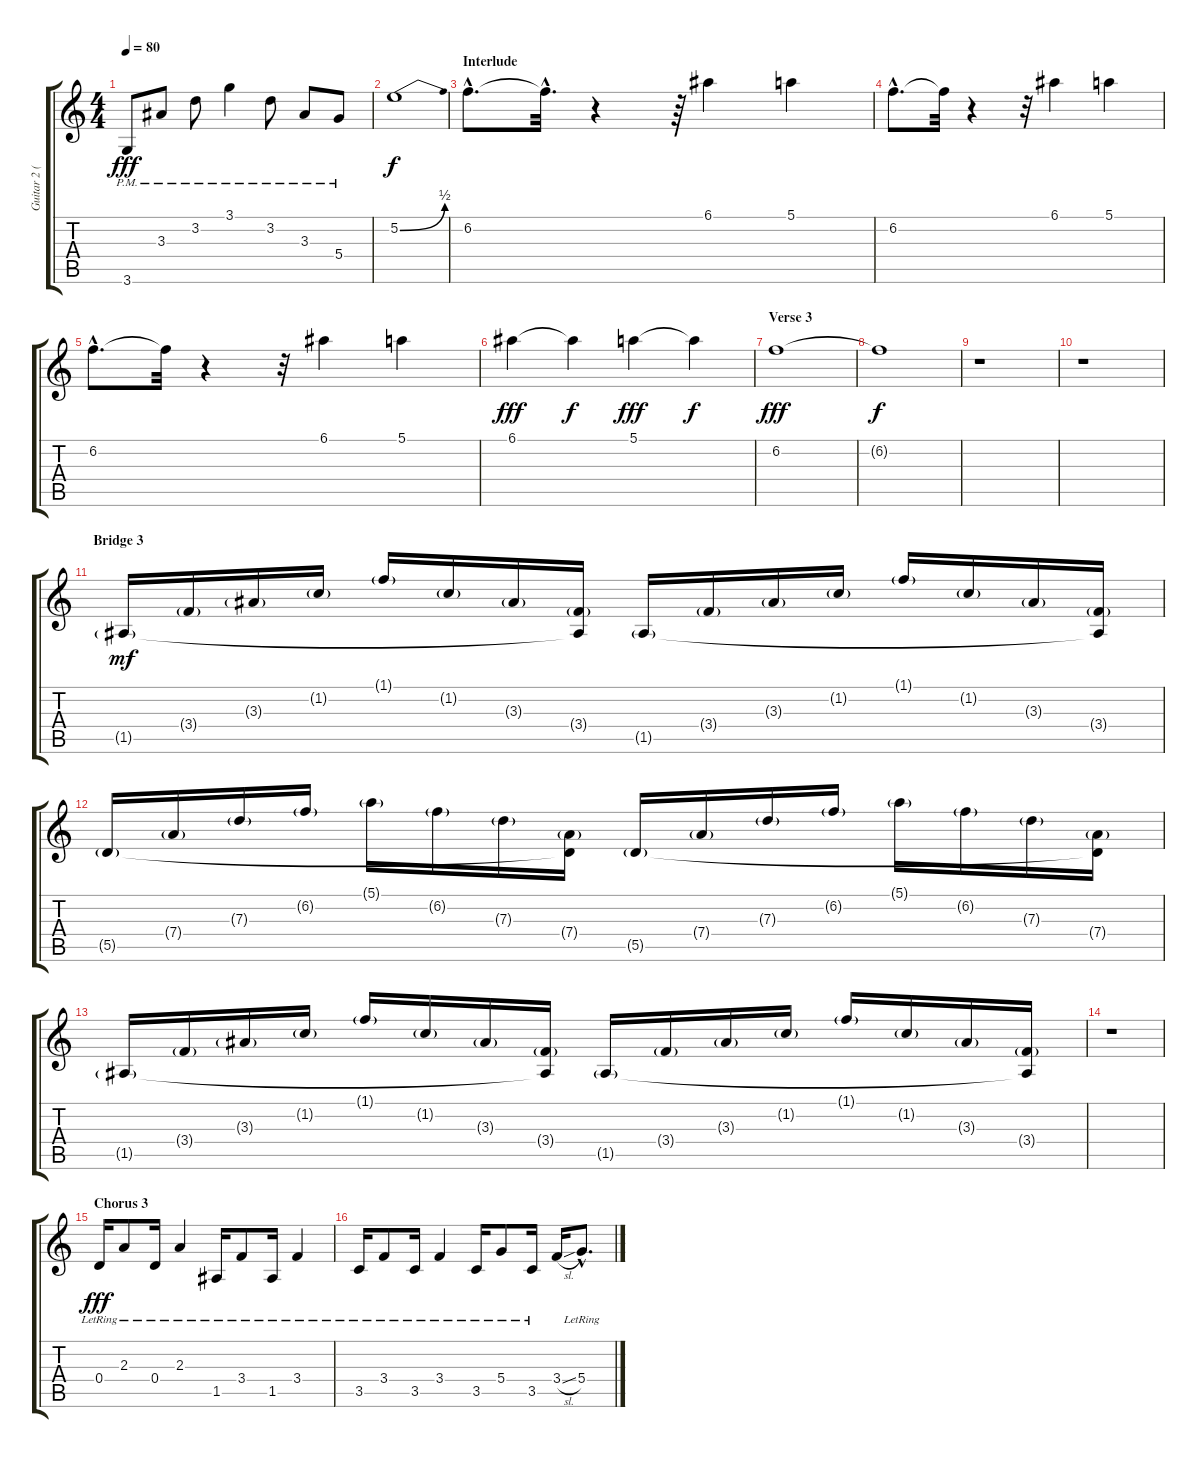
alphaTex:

\track ("Guitar 2 (Evan Taubenfield)" "Guitar 2 (") {instrument electricguitarclean}
\staff {score tabs}
\tuning (E4 B3 G3 D3 A2 E2) {hide}
\ts (4 4)
\tempo 80
\clef g2
\ks c
3.6{pm}.8{dy fff instrument overdrivenguitar} 3.3{pm}.8 3.2{pm}.8 3.1{pm}.4 3.2{pm}.8 3.3{pm}.8 5.4{pm}.8 |
5.2{be (bend 0 0 60 2)}.1{dy f} |
\section ("" "Interlude")
6.2{hac}.8{d instrument drawbarorgan} 6.2{hac t}.32{d} r.4 r.64 6.1.4 5.1.4 |
6.2{hac}.8{d} 6.2{t}.32 r.4 r.32 6.1.4 5.1.4 |
6.2{hac}.8{d} 6.2{t}.32 r.4 r.32 6.1.4 5.1.4 |
6.1.4{dy fff instrument rockorgan} 6.1{t}.4{dy f} 5.1.4{dy fff} 5.1{t}.4{dy f} |
\section ("" "Verse 3")
6.2.1{dy fff} |
6.2{t}.1{dy f} |
r.1 |
r.1 |
\section ("" "Bridge 3")
1.5{g}.16{dy mf instrument fx4atmosphere} 3.4{g}.16 3.3{g}.16 1.2{g}.16 1.1{g}.16 1.2{g}.16 3.3{g}.16 (3.4{g} 1.5{t}).16 1.5{g}.16 3.4{g}.16 3.3{g}.16 1.2{g}.16 1.1{g}.16 1.2{g}.16 3.3{g}.16 (3.4{g} 1.5{t}).16 |
5.5{g}.16 7.4{g}.16 7.3{g}.16 6.2{g}.16 5.1{g}.16 6.2{g}.16 7.3{g}.16 (7.4{g} 5.5{t}).16 5.5{g}.16 7.4{g}.16 7.3{g}.16 6.2{g}.16 5.1{g}.16 6.2{g}.16 7.3{g}.16 (7.4{g} 5.5{t}).16 |
1.5{g}.16 3.4{g}.16 3.3{g}.16 1.2{g}.16 1.1{g}.16 1.2{g}.16 3.3{g}.16 (3.4{g} 1.5{t}).16 1.5{g}.16 3.4{g}.16 3.3{g}.16 1.2{g}.16 1.1{g}.16 1.2{g}.16 3.3{g}.16 (3.4{g} 1.5{t}).16 |
r.1 |
\section ("" "Chorus 3")
0.4{lr}.16{dy fff volume 14 instrument electricguitarclean} 2.3{lr}.8 0.4{lr}.16 2.3{lr}.4 1.5{lr}.16 3.4{lr}.8 1.5{lr}.16 3.4{lr}.4 |
3.5{lr}.16{volume 14} 3.4{lr}.8 3.5{lr}.16 3.4{lr}.4 3.5{lr}.16 5.4{lr}.8 3.5{lr}.16 3.4{sl}.16 5.4{hac lr}.8{d}
